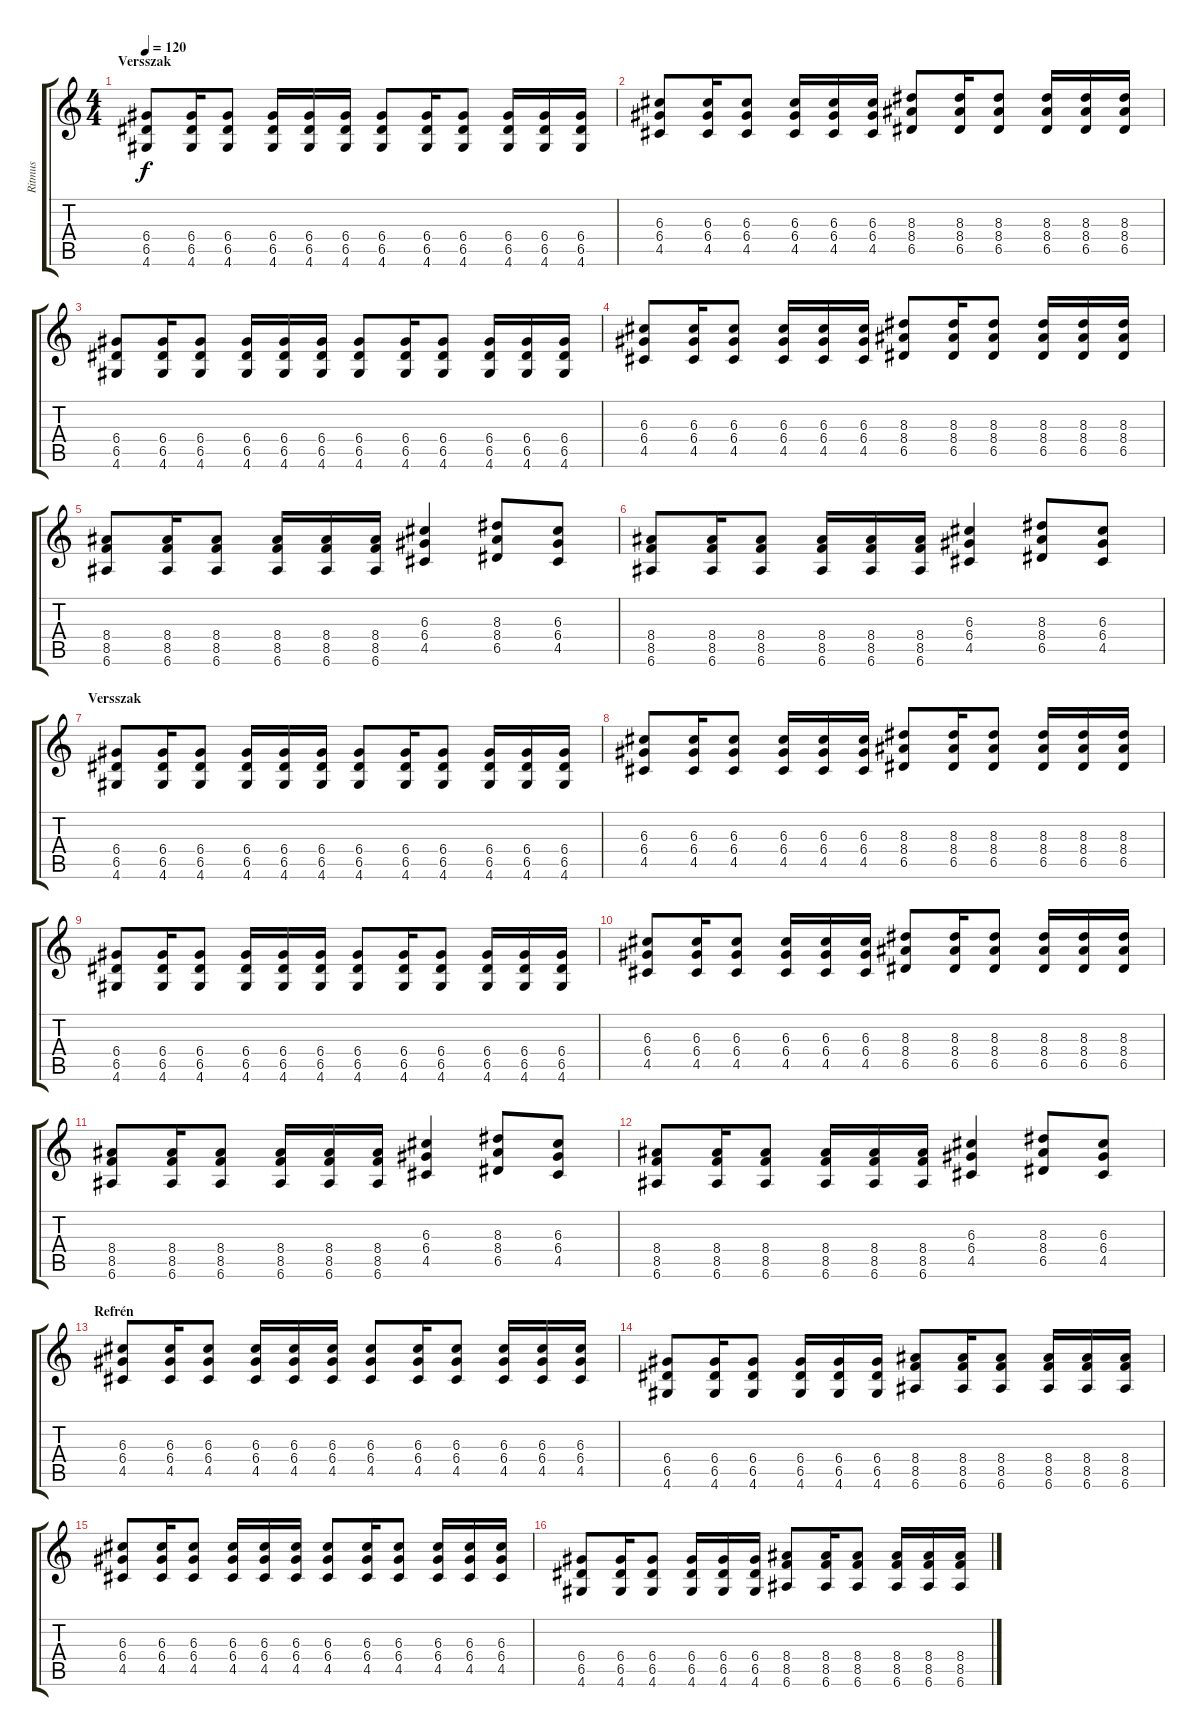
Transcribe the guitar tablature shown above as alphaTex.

\track ("Ritmus" "Ritmus") {instrument distortionguitar}
\staff {score tabs}
\tuning (E4 B3 G3 D3 A2 E2) {hide}
\ts (4 4)
\section ("" "Versszak")
\tempo 120
\clef g2
\ks c
(6.4 6.5 4.6).8{dy f} (6.4 6.5 4.6).16 (6.4 6.5 4.6).8 (6.4 6.5 4.6).16 (6.4 6.5 4.6).16 (6.4 6.5 4.6).16 (6.4 6.5 4.6).8 (6.4 6.5 4.6).16 (6.4 6.5 4.6).8 (6.4 6.5 4.6).16 (6.4 6.5 4.6).16 (6.4 6.5 4.6).16 |
(6.3 6.4 4.5).8 (6.3 6.4 4.5).16 (6.3 6.4 4.5).8 (6.3 6.4 4.5).16 (6.3 6.4 4.5).16 (6.3 6.4 4.5).16 (8.3 8.4 6.5).8 (8.3 8.4 6.5).16 (8.3 8.4 6.5).8 (8.3 8.4 6.5).16 (8.3 8.4 6.5).16 (8.3 8.4 6.5).16 |
(6.4 6.5 4.6).8 (6.4 6.5 4.6).16 (6.4 6.5 4.6).8 (6.4 6.5 4.6).16 (6.4 6.5 4.6).16 (6.4 6.5 4.6).16 (6.4 6.5 4.6).8 (6.4 6.5 4.6).16 (6.4 6.5 4.6).8 (6.4 6.5 4.6).16 (6.4 6.5 4.6).16 (6.4 6.5 4.6).16 |
(6.3 6.4 4.5).8 (6.3 6.4 4.5).16 (6.3 6.4 4.5).8 (6.3 6.4 4.5).16 (6.3 6.4 4.5).16 (6.3 6.4 4.5).16 (8.3 8.4 6.5).8 (8.3 8.4 6.5).16 (8.3 8.4 6.5).8 (8.3 8.4 6.5).16 (8.3 8.4 6.5).16 (8.3 8.4 6.5).16 |
(8.4 8.5 6.6).8 (8.4 8.5 6.6).16 (8.4 8.5 6.6).8 (8.4 8.5 6.6).16 (8.4 8.5 6.6).16 (8.4 8.5 6.6).16 (6.3 6.4 4.5).4 (8.3 8.4 6.5).8 (6.3 6.4 4.5).8 |
(8.4 8.5 6.6).8 (8.4 8.5 6.6).16 (8.4 8.5 6.6).8 (8.4 8.5 6.6).16 (8.4 8.5 6.6).16 (8.4 8.5 6.6).16 (6.3 6.4 4.5).4 (8.3 8.4 6.5).8 (6.3 6.4 4.5).8 |
\section ("" "Versszak")
(6.4 6.5 4.6).8 (6.4 6.5 4.6).16 (6.4 6.5 4.6).8 (6.4 6.5 4.6).16 (6.4 6.5 4.6).16 (6.4 6.5 4.6).16 (6.4 6.5 4.6).8 (6.4 6.5 4.6).16 (6.4 6.5 4.6).8 (6.4 6.5 4.6).16 (6.4 6.5 4.6).16 (6.4 6.5 4.6).16 |
(6.3 6.4 4.5).8 (6.3 6.4 4.5).16 (6.3 6.4 4.5).8 (6.3 6.4 4.5).16 (6.3 6.4 4.5).16 (6.3 6.4 4.5).16 (8.3 8.4 6.5).8 (8.3 8.4 6.5).16 (8.3 8.4 6.5).8 (8.3 8.4 6.5).16 (8.3 8.4 6.5).16 (8.3 8.4 6.5).16 |
(6.4 6.5 4.6).8 (6.4 6.5 4.6).16 (6.4 6.5 4.6).8 (6.4 6.5 4.6).16 (6.4 6.5 4.6).16 (6.4 6.5 4.6).16 (6.4 6.5 4.6).8 (6.4 6.5 4.6).16 (6.4 6.5 4.6).8 (6.4 6.5 4.6).16 (6.4 6.5 4.6).16 (6.4 6.5 4.6).16 |
(6.3 6.4 4.5).8 (6.3 6.4 4.5).16 (6.3 6.4 4.5).8 (6.3 6.4 4.5).16 (6.3 6.4 4.5).16 (6.3 6.4 4.5).16 (8.3 8.4 6.5).8 (8.3 8.4 6.5).16 (8.3 8.4 6.5).8 (8.3 8.4 6.5).16 (8.3 8.4 6.5).16 (8.3 8.4 6.5).16 |
(8.4 8.5 6.6).8 (8.4 8.5 6.6).16 (8.4 8.5 6.6).8 (8.4 8.5 6.6).16 (8.4 8.5 6.6).16 (8.4 8.5 6.6).16 (6.3 6.4 4.5).4 (8.3 8.4 6.5).8 (6.3 6.4 4.5).8 |
(8.4 8.5 6.6).8 (8.4 8.5 6.6).16 (8.4 8.5 6.6).8 (8.4 8.5 6.6).16 (8.4 8.5 6.6).16 (8.4 8.5 6.6).16 (6.3 6.4 4.5).4 (8.3 8.4 6.5).8 (6.3 6.4 4.5).8 |
\section ("" "Refrén")
(6.3 6.4 4.5).8 (6.3 6.4 4.5).16 (6.3 6.4 4.5).8 (6.3 6.4 4.5).16 (6.3 6.4 4.5).16 (6.3 6.4 4.5).16 (6.3 6.4 4.5).8 (6.3 6.4 4.5).16 (6.3 6.4 4.5).8 (6.3 6.4 4.5).16 (6.3 6.4 4.5).16 (6.3 6.4 4.5).16 |
(6.4 6.5 4.6).8 (6.4 6.5 4.6).16 (6.4 6.5 4.6).8 (6.4 6.5 4.6).16 (6.4 6.5 4.6).16 (6.4 6.5 4.6).16 (8.4 8.5 6.6).8 (8.4 8.5 6.6).16 (8.4 8.5 6.6).8 (8.4 8.5 6.6).16 (8.4 8.5 6.6).16 (8.4 8.5 6.6).16 |
(6.3 6.4 4.5).8 (6.3 6.4 4.5).16 (6.3 6.4 4.5).8 (6.3 6.4 4.5).16 (6.3 6.4 4.5).16 (6.3 6.4 4.5).16 (6.3 6.4 4.5).8 (6.3 6.4 4.5).16 (6.3 6.4 4.5).8 (6.3 6.4 4.5).16 (6.3 6.4 4.5).16 (6.3 6.4 4.5).16 |
(6.4 6.5 4.6).8 (6.4 6.5 4.6).16 (6.4 6.5 4.6).8 (6.4 6.5 4.6).16 (6.4 6.5 4.6).16 (6.4 6.5 4.6).16 (8.4 8.5 6.6).8 (8.4 8.5 6.6).16 (8.4 8.5 6.6).8 (8.4 8.5 6.6).16 (8.4 8.5 6.6).16 (8.4 8.5 6.6).16
